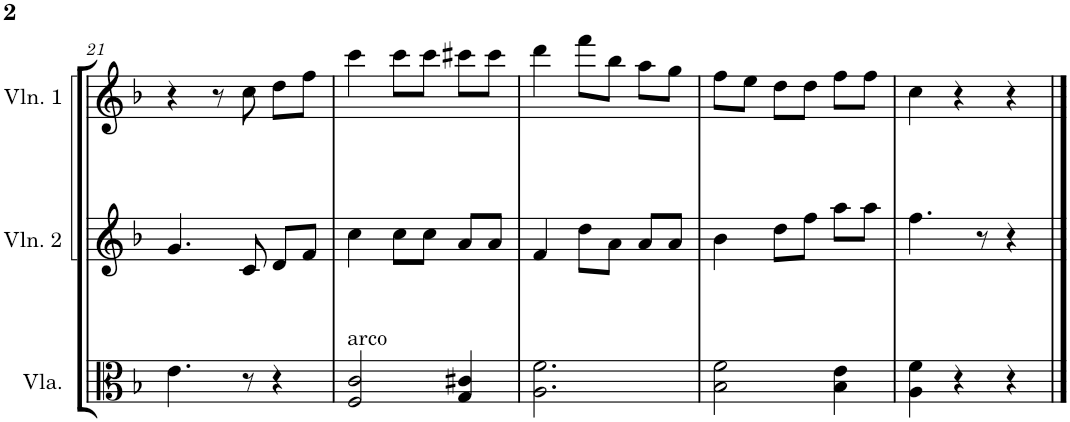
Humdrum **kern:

**kern	**kern	**kern
*part3	*part2	*part1
*staff3	*staff2	*staff1
*I"Viola	*I"Violin 2	*I"Violin 1
*I'Vla.	*I'Vln. 2	*I'Vln. 1
!!LO:PB:g=z
*clefC3	*clefG2	*clefG2
*k[b-]	*k[b-]	*k[b-]
*M3/4	*M3/4	*M3/4
=21	=21	=21
4.e\	4.g/	4r
.	.	8r
8r	8c/	8cc\
4r	8d/L	8dd\L
.	8f/J	8ff\J
=22	=22	=22
!LO:TX:a:t=arco	!	!
2F/ 2c/	4cc\	4ccc\
.	8cc\L	8ccc\L
.	8cc\J	8ccc\J
4G/ 4c#X/	8a/L	8ccc#X\L
.	8a/J	8ccc#\J
=23	=23	=23
2.A\ 2.f\	4f/	4ddd\
.	8dd\L	8fff\L
.	8a\J	8bb-\J
.	8a/L	8aa\L
.	8a/J	8gg\J
=24	=24	=24
2B-\ 2f\	4b-\	8ff\L
.	.	8ee\J
.	8dd\L	8dd\L
.	8ff\J	8dd\J
4B-\ 4e\	8aa\L	8ff\L
.	8aa\J	8ff\J
=25	=25	=25
4A\ 4f\	4.ff\	4cc\
4r	.	4r
.	8r	.
4r	4r	4r
==	==	==
*-	*-	*-
